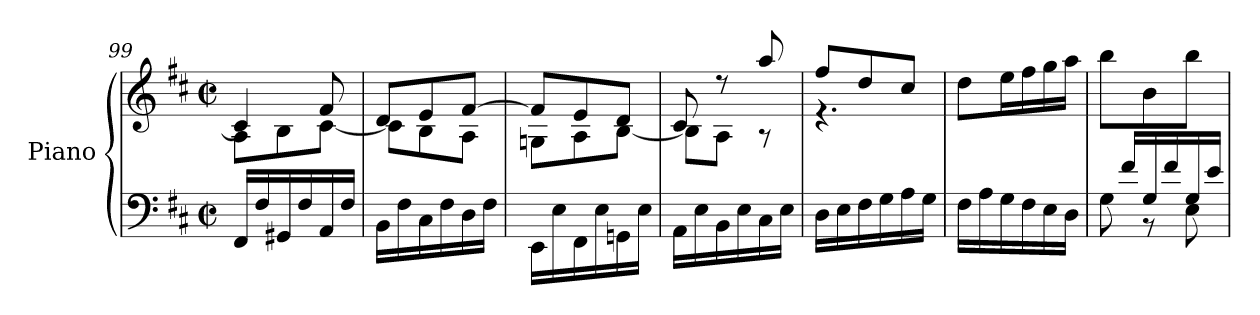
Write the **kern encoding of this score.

**kern	**kern
*part1	*part1
*staff2	*staff1
*I"Piano	*
*clefF4	*clefG2
*k[f#c#]	*k[f#c#]
*D:	*D:
*M2/2	*M2/2
*met(c|)	*met(c|)
=99	=99
*^	*^
4.ryy	16FF#LL	4c#/]	8A\L
.	16F#	.	.
.	16GG#X	.	8B\
.	16F#	.	.
.	16AA	8f#/	[8c#\J
.	16F#JJ	.	.
=100	=100	=100	=100
4.ryy	16BBLL	8dL	8c#L]
.	16F#	.	.
.	16C#	8e	8B
.	16F#	.	.
.	16D	[8f#J	8AJ
.	16F#JJ	.	.
=101	=101	=101	=101
4.ryy	16EE\LL	8f#/L]	8GnL
.	16E\	.	.
.	16FF#\	8e/	8A
.	16E\	.	.
.	16GGn\	8d/J	[8BJ
.	16E\JJ	.	.
=102	=102	=102	=102
4.ryy	16AA\LL	8c#/	8BL]
.	16E\	.	.
.	16BB\	8r	8AJ
.	16E\	.	.
.	16C#\	8aa/	8r
.	16E\JJ	.	.
=103	=103	=103	=103
4.ryy	16DLL	8ff#/L	4.r
.	16E	.	.
.	16F#	8dd/	.
.	16G	.	.
.	16A	8cc#/J	.
.	16GJJ	.	.
*	*	*v	*v
!!LO:LB:g=z
=104	=104	=104
4.ryy	16F#LL	8ddL
.	16A	.
.	16G	16eeL
.	16F#	16ff#
.	16E	16gg
.	16DJJ	16aaJJ
=105	=105	=105
16ryy	8G\	8bbL
16f#/LL	.	.
16G/	8r	8b
16f#/	.	.
16G/	8E\	8bbJ
16e/JJ	.	.
*v	*v	*
=	=
*-	*-
